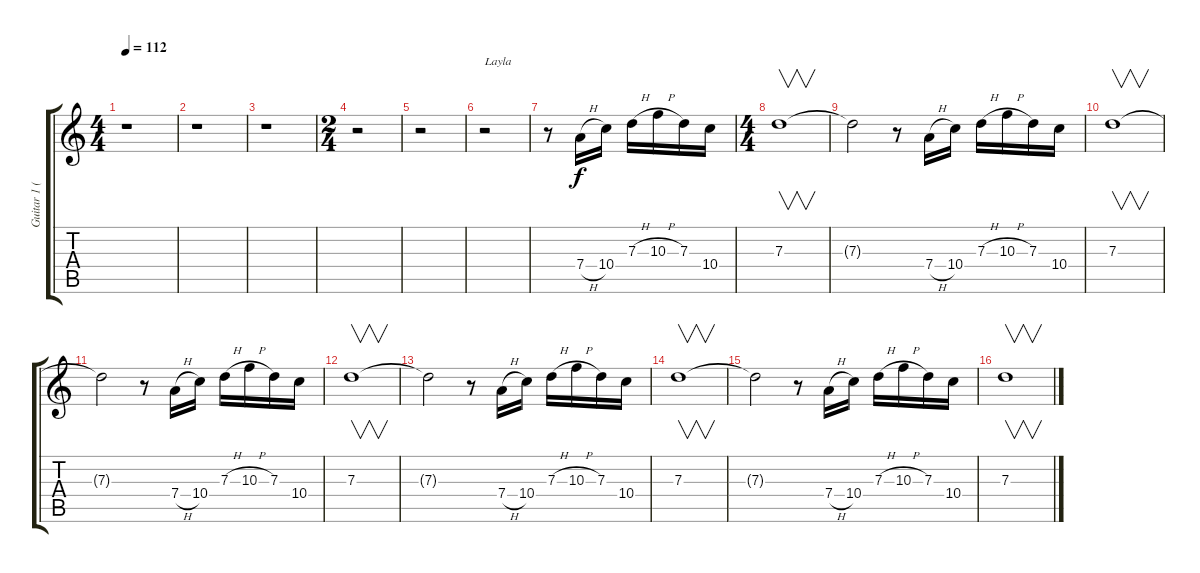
\track ("Guitar 1 (Distorsion)" "Guitar 1 (") {instrument distortionguitar}
\staff {score tabs}
\tuning (E4 B3 G3 D3 A2 E2) {hide}
\ts (4 4)
\tempo 112
\clef g2
\ks c
r.1{dy f} |
r.1 |
r.1 |
\ts (2 4)
r.2 |
r.2 |
r.2{txt "Layla"} |
r.8 7.4{h}.16 10.4.16 7.3{h}.16 10.3{h}.16 7.3.16 10.4.16 |
\ts (4 4)
7.3.1{v} |
7.3{t}.2 r.8 7.4{h}.16 10.4.16 7.3{h}.16 10.3{h}.16 7.3.16 10.4.16 |
7.3.1{v} |
7.3{t}.2 r.8 7.4{h}.16 10.4.16 7.3{h}.16 10.3{h}.16 7.3.16 10.4.16 |
7.3.1{v} |
7.3{t}.2 r.8 7.4{h}.16 10.4.16 7.3{h}.16 10.3{h}.16 7.3.16 10.4.16 |
7.3.1{v} |
7.3{t}.2 r.8 7.4{h}.16 10.4.16 7.3{h}.16 10.3{h}.16 7.3.16 10.4.16 |
7.3.1{v}
